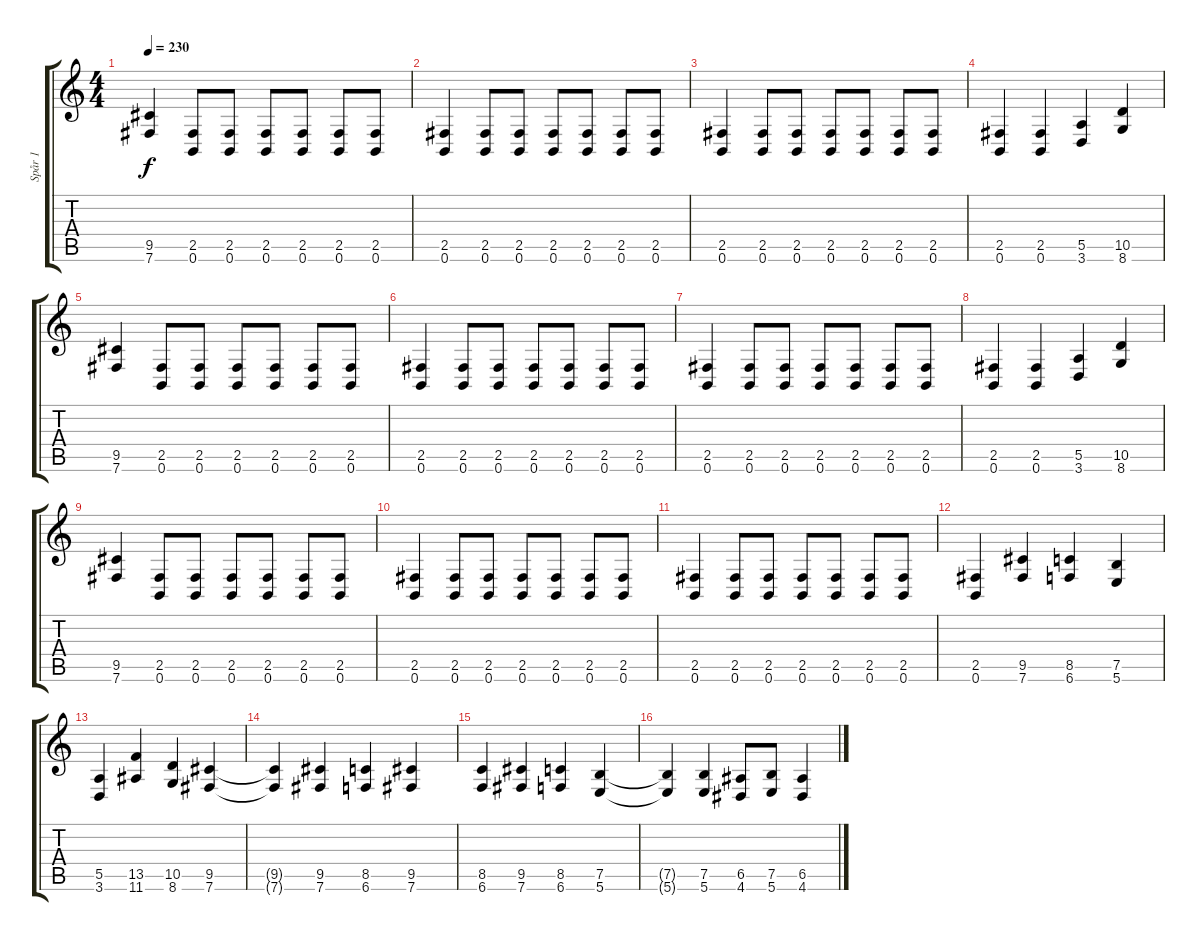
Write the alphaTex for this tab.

\track ("Spår 1" "Spår 1") {instrument distortionguitar}
\staff {score tabs}
\tuning (B3 Gb3 D3 A2 E2 B1) {hide}
\ts (4 4)
\tempo 230
\clef g2
\ks c
(9.5 7.6).4{dy f} (2.5 0.6).8 (2.5 0.6).8 (2.5 0.6).8 (2.5 0.6).8 (2.5 0.6).8 (2.5 0.6).8 |
(2.5 0.6).4 (2.5 0.6).8 (2.5 0.6).8 (2.5 0.6).8 (2.5 0.6).8 (2.5 0.6).8 (2.5 0.6).8 |
(2.5 0.6).4 (2.5 0.6).8 (2.5 0.6).8 (2.5 0.6).8 (2.5 0.6).8 (2.5 0.6).8 (2.5 0.6).8 |
(2.5 0.6).4 (2.5 0.6).4 (5.5 3.6).4 (10.5 8.6).4 |
(9.5 7.6).4 (2.5 0.6).8 (2.5 0.6).8 (2.5 0.6).8 (2.5 0.6).8 (2.5 0.6).8 (2.5 0.6).8 |
(2.5 0.6).4 (2.5 0.6).8 (2.5 0.6).8 (2.5 0.6).8 (2.5 0.6).8 (2.5 0.6).8 (2.5 0.6).8 |
(2.5 0.6).4 (2.5 0.6).8 (2.5 0.6).8 (2.5 0.6).8 (2.5 0.6).8 (2.5 0.6).8 (2.5 0.6).8 |
(2.5 0.6).4 (2.5 0.6).4 (5.5 3.6).4 (10.5 8.6).4 |
(9.5 7.6).4 (2.5 0.6).8 (2.5 0.6).8 (2.5 0.6).8 (2.5 0.6).8 (2.5 0.6).8 (2.5 0.6).8 |
(2.5 0.6).4 (2.5 0.6).8 (2.5 0.6).8 (2.5 0.6).8 (2.5 0.6).8 (2.5 0.6).8 (2.5 0.6).8 |
(2.5 0.6).4 (2.5 0.6).8 (2.5 0.6).8 (2.5 0.6).8 (2.5 0.6).8 (2.5 0.6).8 (2.5 0.6).8 |
(2.5 0.6).4 (9.5 7.6).4 (8.5 6.6).4 (7.5 5.6).4 |
(5.5 3.6).4 (13.5 11.6).4 (10.5 8.6).4 (9.5 7.6).4 |
(9.5{t} 7.6{t}).4 (9.5 7.6).4 (8.5 6.6).4 (9.5 7.6).4 |
(8.5 6.6).4 (9.5 7.6).4 (8.5 6.6).4 (7.5 5.6).4 |
(7.5{t} 5.6{t}).4 (7.5 5.6).4 (6.5 4.6).8 (7.5 5.6).8 (6.5 4.6).4
